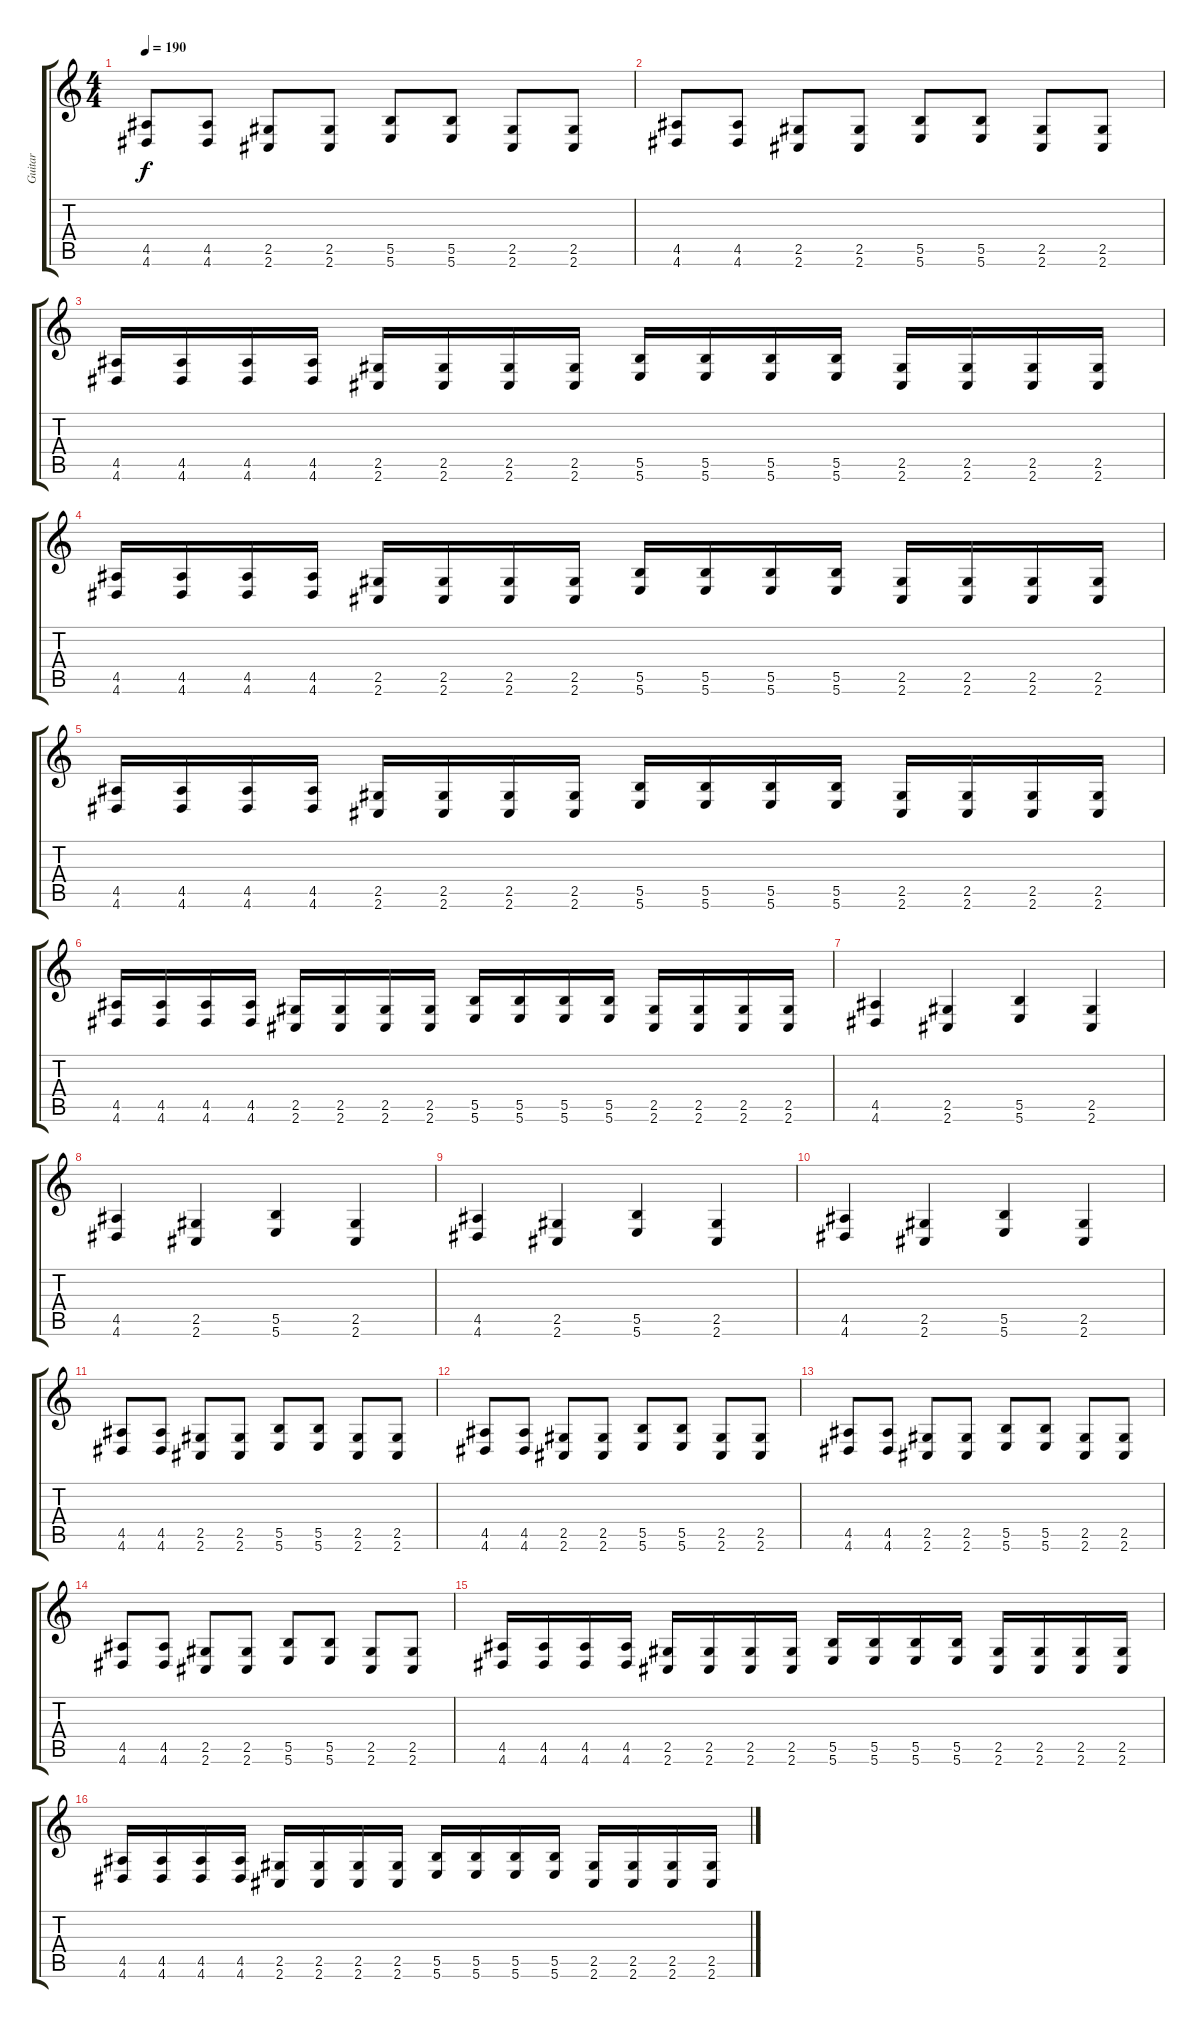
\track ("Guitar" "Guitar") {instrument overdrivenguitar}
\staff {score tabs}
\tuning (Db4 Ab3 E3 B2 Gb2 B1) {hide}
\ts (4 4)
\tempo 190
\clef g2
\ks c
(4.5 4.6).8{dy f} (4.5 4.6).8 (2.5 2.6).8 (2.5 2.6).8 (5.5 5.6).8 (5.5 5.6).8 (2.5 2.6).8 (2.5 2.6).8 |
(4.5 4.6).8 (4.5 4.6).8 (2.5 2.6).8 (2.5 2.6).8 (5.5 5.6).8 (5.5 5.6).8 (2.5 2.6).8 (2.5 2.6).8 |
(4.5 4.6).16 (4.5 4.6).16 (4.5 4.6).16 (4.5 4.6).16 (2.5 2.6).16 (2.5 2.6).16 (2.5 2.6).16 (2.5 2.6).16 (5.5 5.6).16 (5.5 5.6).16 (5.5 5.6).16 (5.5 5.6).16 (2.5 2.6).16 (2.5 2.6).16 (2.5 2.6).16 (2.5 2.6).16 |
(4.5 4.6).16 (4.5 4.6).16 (4.5 4.6).16 (4.5 4.6).16 (2.5 2.6).16 (2.5 2.6).16 (2.5 2.6).16 (2.5 2.6).16 (5.5 5.6).16 (5.5 5.6).16 (5.5 5.6).16 (5.5 5.6).16 (2.5 2.6).16 (2.5 2.6).16 (2.5 2.6).16 (2.5 2.6).16 |
(4.5 4.6).16 (4.5 4.6).16 (4.5 4.6).16 (4.5 4.6).16 (2.5 2.6).16 (2.5 2.6).16 (2.5 2.6).16 (2.5 2.6).16 (5.5 5.6).16 (5.5 5.6).16 (5.5 5.6).16 (5.5 5.6).16 (2.5 2.6).16 (2.5 2.6).16 (2.5 2.6).16 (2.5 2.6).16 |
(4.5 4.6).16 (4.5 4.6).16 (4.5 4.6).16 (4.5 4.6).16 (2.5 2.6).16 (2.5 2.6).16 (2.5 2.6).16 (2.5 2.6).16 (5.5 5.6).16 (5.5 5.6).16 (5.5 5.6).16 (5.5 5.6).16 (2.5 2.6).16 (2.5 2.6).16 (2.5 2.6).16 (2.5 2.6).16 |
(4.5 4.6).4 (2.5 2.6).4 (5.5 5.6).4 (2.5 2.6).4 |
(4.5 4.6).4 (2.5 2.6).4 (5.5 5.6).4 (2.5 2.6).4 |
(4.5 4.6).4 (2.5 2.6).4 (5.5 5.6).4 (2.5 2.6).4 |
(4.5 4.6).4 (2.5 2.6).4 (5.5 5.6).4 (2.5 2.6).4 |
(4.5 4.6).8 (4.5 4.6).8 (2.5 2.6).8 (2.5 2.6).8 (5.5 5.6).8 (5.5 5.6).8 (2.5 2.6).8 (2.5 2.6).8 |
(4.5 4.6).8 (4.5 4.6).8 (2.5 2.6).8 (2.5 2.6).8 (5.5 5.6).8 (5.5 5.6).8 (2.5 2.6).8 (2.5 2.6).8 |
(4.5 4.6).8 (4.5 4.6).8 (2.5 2.6).8 (2.5 2.6).8 (5.5 5.6).8 (5.5 5.6).8 (2.5 2.6).8 (2.5 2.6).8 |
(4.5 4.6).8 (4.5 4.6).8 (2.5 2.6).8 (2.5 2.6).8 (5.5 5.6).8 (5.5 5.6).8 (2.5 2.6).8 (2.5 2.6).8 |
(4.5 4.6).16 (4.5 4.6).16 (4.5 4.6).16 (4.5 4.6).16 (2.5 2.6).16 (2.5 2.6).16 (2.5 2.6).16 (2.5 2.6).16 (5.5 5.6).16 (5.5 5.6).16 (5.5 5.6).16 (5.5 5.6).16 (2.5 2.6).16 (2.5 2.6).16 (2.5 2.6).16 (2.5 2.6).16 |
(4.5 4.6).16 (4.5 4.6).16 (4.5 4.6).16 (4.5 4.6).16 (2.5 2.6).16 (2.5 2.6).16 (2.5 2.6).16 (2.5 2.6).16 (5.5 5.6).16 (5.5 5.6).16 (5.5 5.6).16 (5.5 5.6).16 (2.5 2.6).16 (2.5 2.6).16 (2.5 2.6).16 (2.5 2.6).16
